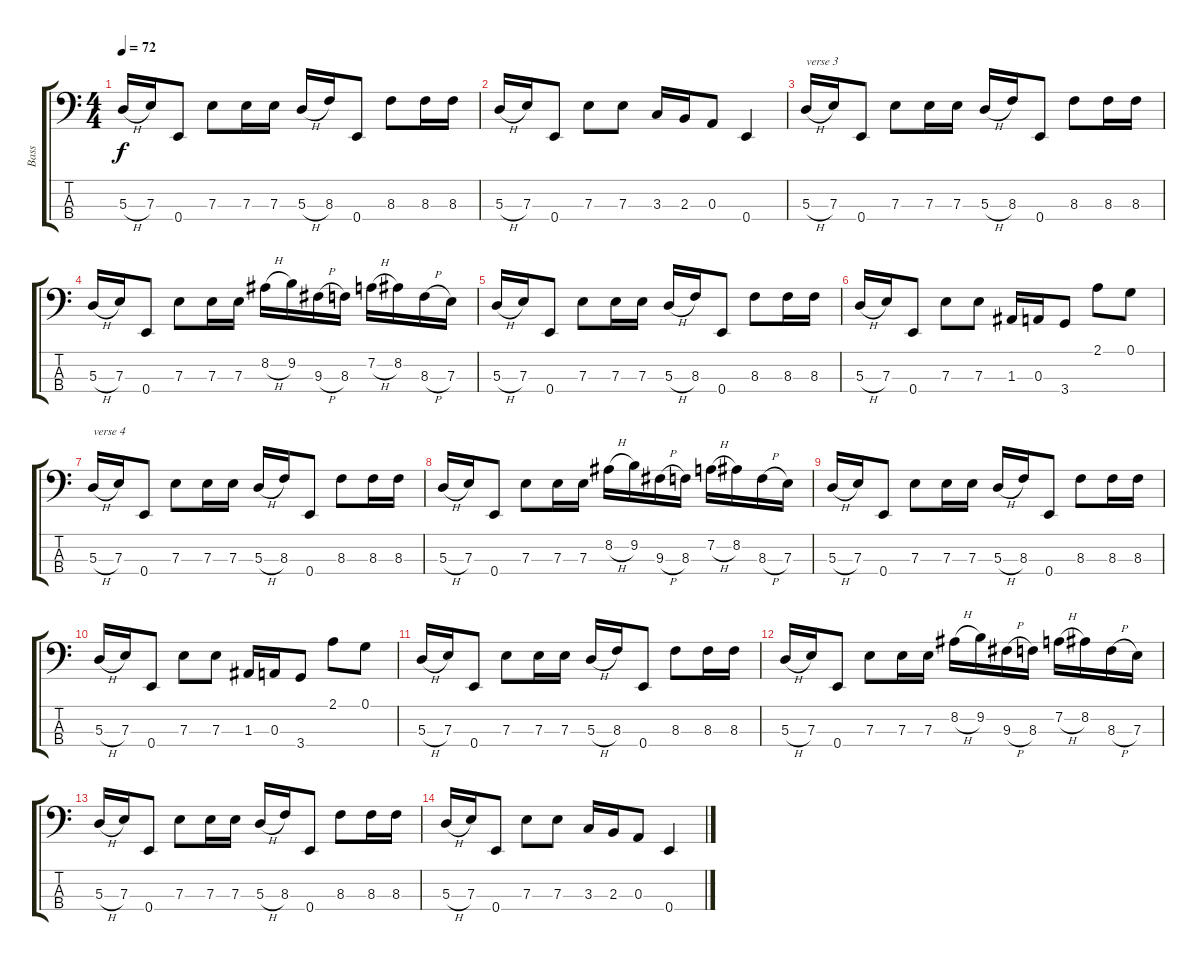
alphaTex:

\track ("Bass" "Bass") {instrument electricbasspick}
\staff {score tabs}
\tuning (G2 D2 A1 E1) {hide}
\ts (4 4)
\tempo 72
\clef f4
\ks c
5.3{h}.16{dy f} 7.3.16 0.4.8 7.3.8 7.3.16 7.3.16 5.3{h}.16 8.3.16 0.4.8 8.3.8 8.3.16 8.3.16 |
5.3{h}.16 7.3.16 0.4.8 7.3.8 7.3.8 3.3.16 2.3.16 0.3.8 0.4.4 |
5.3{h}.16{txt "verse 3"} 7.3.16 0.4.8 7.3.8 7.3.16 7.3.16 5.3{h}.16 8.3.16 0.4.8 8.3.8 8.3.16 8.3.16 |
5.3{h}.16 7.3.16 0.4.8 7.3.8 7.3.16 7.3.16 8.2{h}.16 9.2.16 9.3{h}.16 8.3.16 7.2{h}.16 8.2.16 8.3{h}.16 7.3.16 |
5.3{h}.16 7.3.16 0.4.8 7.3.8 7.3.16 7.3.16 5.3{h}.16 8.3.16 0.4.8 8.3.8 8.3.16 8.3.16 |
5.3{h}.16 7.3.16 0.4.8 7.3.8 7.3.8 1.3.16 0.3.16 3.4.8 2.1.8 0.1.8 |
5.3{h}.16{txt "verse 4"} 7.3.16 0.4.8 7.3.8 7.3.16 7.3.16 5.3{h}.16 8.3.16 0.4.8 8.3.8 8.3.16 8.3.16 |
5.3{h}.16 7.3.16 0.4.8 7.3.8 7.3.16 7.3.16 8.2{h}.16 9.2.16 9.3{h}.16 8.3.16 7.2{h}.16 8.2.16 8.3{h}.16 7.3.16 |
5.3{h}.16 7.3.16 0.4.8 7.3.8 7.3.16 7.3.16 5.3{h}.16 8.3.16 0.4.8 8.3.8 8.3.16 8.3.16 |
5.3{h}.16 7.3.16 0.4.8 7.3.8 7.3.8 1.3.16 0.3.16 3.4.8 2.1.8 0.1.8 |
5.3{h}.16 7.3.16 0.4.8 7.3.8 7.3.16 7.3.16 5.3{h}.16 8.3.16 0.4.8 8.3.8 8.3.16 8.3.16 |
5.3{h}.16 7.3.16 0.4.8 7.3.8 7.3.16 7.3.16 8.2{h}.16 9.2.16 9.3{h}.16 8.3.16 7.2{h}.16 8.2.16 8.3{h}.16 7.3.16 |
5.3{h}.16 7.3.16 0.4.8 7.3.8 7.3.16 7.3.16 5.3{h}.16 8.3.16 0.4.8 8.3.8 8.3.16 8.3.16 |
5.3{h}.16 7.3.16 0.4.8 7.3.8 7.3.8 3.3.16 2.3.16 0.3.8 0.4.4
